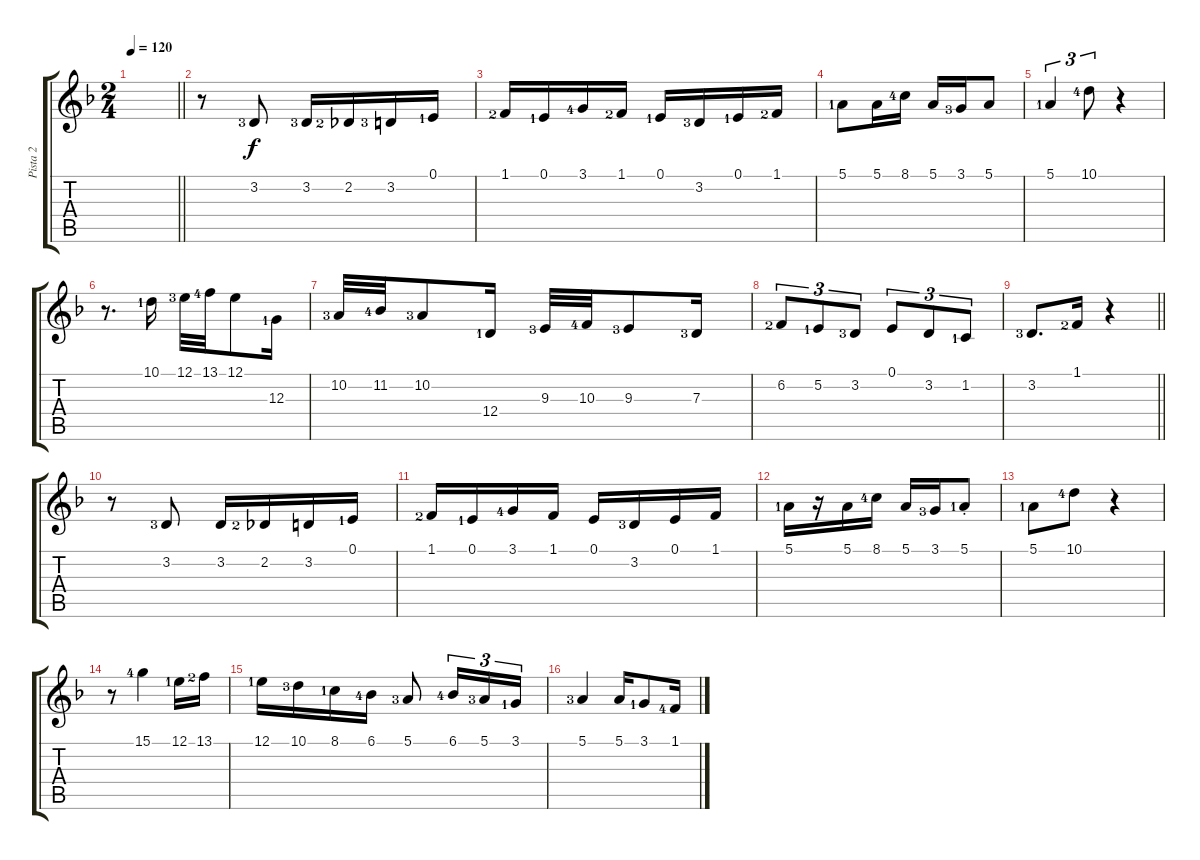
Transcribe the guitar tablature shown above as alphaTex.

\track ("Pista 2" "Pista 2") {instrument flute}
\staff {score tabs}
\tuning (E4 B3 G3 D3 A2 E2) {hide}
\ts (2 4)
\tempo 120
\clef g2
\barLineRight lightlight
\ks dminor
|
r.8{volume 13 balance 4 instrument flute} 3.2{lf 4}.8 3.2{lf 4}.16 2.2{lf 3}.16 3.2{lf 4}.16 0.1{lf 2}.16 |
1.1{lf 3}.16 0.1{lf 2}.16 3.1{lf 5}.16 1.1{lf 3}.16 0.1{lf 2}.16 3.2{lf 4}.16 0.1{lf 2}.16 1.1{lf 3}.16 |
5.1{lf 2}.8 5.1.16 8.1{lf 5}.16 5.1.16 3.1{lf 4}.16 5.1.8 |
5.1{lf 2}.4{tu (3 2)} 10.1{lf 5}.8{tu (3 2)} r.4 |
r.8{d} 10.1{lf 2}.16 12.1{lf 4}.32 13.1{lf 5}.32 12.1.8 12.3{lf 2}.16 |
10.2{lf 4}.32 11.2{lf 5}.32 10.2{lf 4}.8 12.4{lf 2}.16 9.3{lf 4}.32 10.3{lf 5}.32 9.3{lf 4}.8 7.3{lf 4}.16 |
6.2{lf 3}.8{tu (3 2)} 5.2{lf 2}.8{tu (3 2)} 3.2{lf 4}.8{tu (3 2)} 0.1.8{tu (3 2)} 3.2.8{tu (3 2)} 1.2{lf 2}.8{tu (3 2)} |
\barLineRight lightlight
3.2{lf 4}.8{d} 1.1{lf 3}.16 r.4 |
r.8 3.2{lf 4}.8 3.2.16 2.2{lf 3}.16 3.2.16 0.1{lf 2}.16 |
1.1{lf 3}.16 0.1{lf 2}.16 3.1{lf 5}.16 1.1.16 0.1.16 3.2{lf 4}.16 0.1.16 1.1.16 |
5.1{lf 2}.16 r.16 5.1.16 8.1{lf 5}.16 5.1.16 3.1{lf 4}.16 5.1{st lf 2}.8 |
5.1{lf 2}.8 10.1{lf 5}.8 r.4 |
r.8 15.1{lf 5}.4 12.1{lf 2}.16 13.1{lf 3}.16 |
12.1{lf 2}.16 10.1{lf 4}.16 8.1{lf 2}.16 6.1{lf 5}.16 5.1{lf 4}.8 6.1{lf 5}.16{tu (3 2)} 5.1{lf 4}.16{tu (3 2)} 3.1{lf 2}.16{tu (3 2)} |
5.1{lf 4}.4 5.1.16 3.1{lf 2}.8 1.1{lf 5}.16
